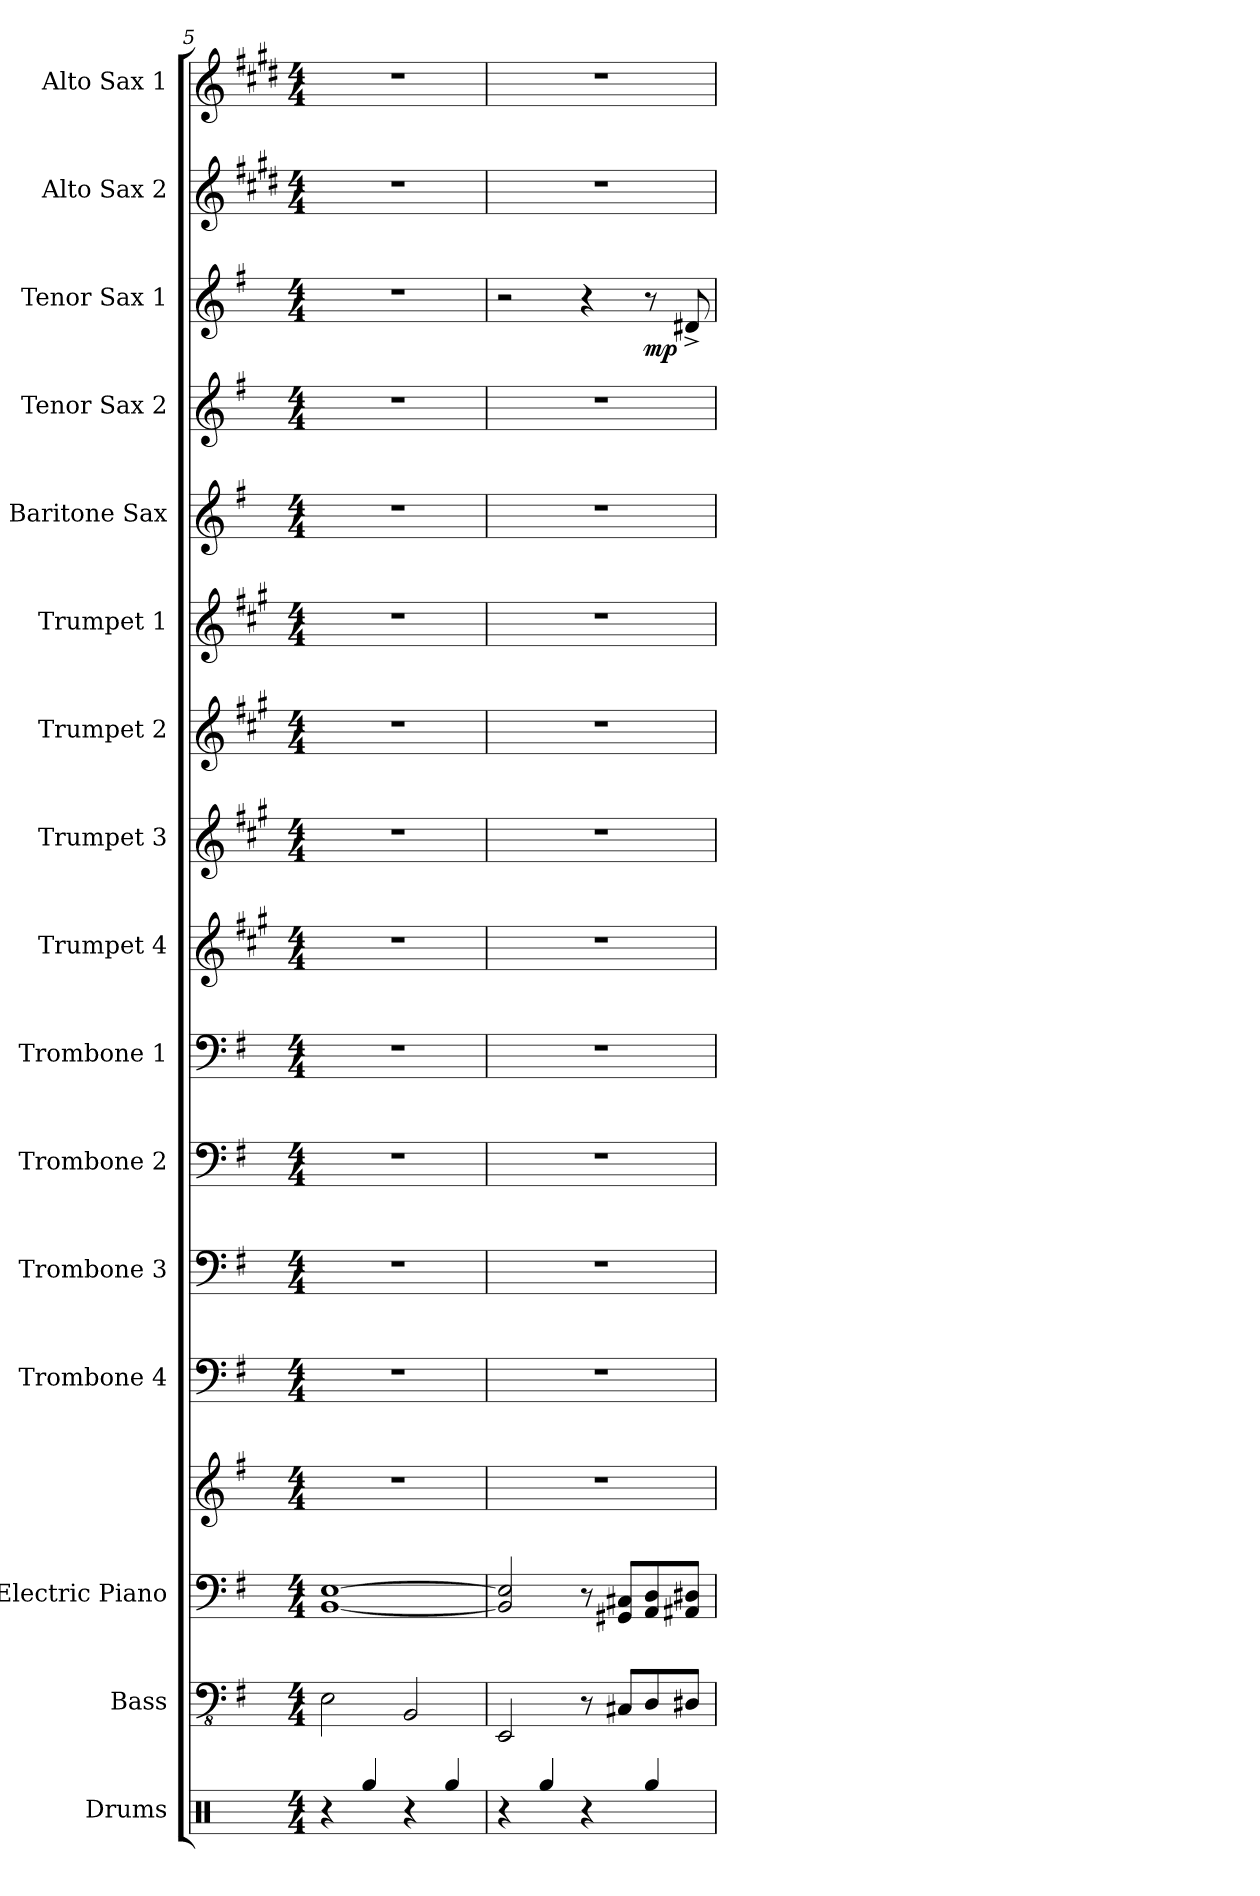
**kern	**kern	**kern	**kern	**kern	**kern	**kern	**kern	**kern	**kern	**kern	**kern	**kern	**kern	**kern	**dynam	**kern	**kern
*part16	*part15	*part14	*part14	*part13	*part12	*part11	*part10	*part9	*part8	*part7	*part6	*part5	*part4	*part3	*part3	*part2	*part1
*staff17	*staff16	*staff15	*staff14	*staff13	*staff12	*staff11	*staff10	*staff9	*staff8	*staff7	*staff6	*staff5	*staff4	*staff3	*staff3	*staff2	*staff1
*I"Drums	*I"Bass	*I"Electric Piano	*	*I"Trombone 4	*I"Trombone 3	*I"Trombone 2	*I"Trombone 1	*I"Trumpet 4	*I"Trumpet 3	*I"Trumpet 2	*I"Trumpet 1	*I"Baritone Sax	*I"Tenor Sax 2	*I"Tenor Sax 1	*	*I"Alto Sax 2	*I"Alto Sax 1
*I'Drums	*I'Bass	*I'E. Piano	*	*I'Tbn. 4	*I'Tbn. 3	*I'Tbn. 2	*I'Tbn. 1	*I'Tpt. 4	*I'Tpt. 3	*I'Tpt. 2	*I'Tpt. 1	*I'Bari	*I'Tenor 2	*I'Tenor 1	*	*I'Alto 2	*I'Alto 1
*clefX	*clefFv4	*clefF4	*clefG2	*clefF4	*clefF4	*clefF4	*clefF4	*clefG2	*clefG2	*clefG2	*clefG2	*clefG2	*clefG2	*clefG2	*	*clefG2	*clefG2
*	*	*	*	*	*	*	*	*ITrd1c2	*ITrd1c2	*ITrd1c2	*ITrd1c2	*ITrd12c21	*ITrd8c14	*ITrd8c14	*	*ITrd5c9	*ITrd5c9
*k[]	*k[f#]	*k[f#]	*k[f#]	*k[f#]	*k[f#]	*k[f#]	*k[f#]	*k[f#]	*k[f#]	*k[f#]	*k[f#]	*k[f#]	*k[f#]	*k[f#]	*	*k[f#]	*k[f#]
*M4/4	*M4/4	*M4/4	*M4/4	*M4/4	*M4/4	*M4/4	*M4/4	*M4/4	*M4/4	*M4/4	*M4/4	*M4/4	*M4/4	*M4/4	*	*M4/4	*M4/4
=5	=5	=5	=5	=5	=5	=5	=5	=5	=5	=5	=5	=5	=5	=5	=5	=5	=5
4r	2EE\	[1BB [1E	1r	1r	1r	1r	1r	1r	1r	1r	1r	1r	1r	1r	.	1r	1r
4Rgg/	.	.	.	.	.	.	.	.	.	.	.	.	.	.	.	.	.
4r	2BBB/	.	.	.	.	.	.	.	.	.	.	.	.	.	.	.	.
4Rgg/	.	.	.	.	.	.	.	.	.	.	.	.	.	.	.	.	.
=6	=6	=6	=6	=6	=6	=6	=6	=6	=6	=6	=6	=6	=6	=6	=6	=6	=6
4r	2EEE/	2BB/] 2E/]	1r	1r	1r	1r	1r	1r	1r	1r	1r	1r	1r	2r	.	1r	1r
4Rgg/	.	.	.	.	.	.	.	.	.	.	.	.	.	.	.	.	.
4r	8r	8r	.	.	.	.	.	.	.	.	.	.	.	4r	.	.	.
.	8CC#X/L	8GG#X/ 8C#X/L	.	.	.	.	.	.	.	.	.	.	.	.	.	.	.
!	!	!	!	!	!	!	!	!	!	!	!	!	!	!	!LO:DY:b	!	!
4Rgg/	8DD/	8AA/ 8D/	.	.	.	.	.	.	.	.	.	.	.	8r	mp	.	.
.	8DD#X/J	8AA#X/ 8D#X/J	.	.	.	.	.	.	.	.	.	.	.	8D#X^/	.	.	.
=	=	=	=	=	=	=	=	=	=	=	=	=	=	=	=	=	=
*-	*-	*-	*-	*-	*-	*-	*-	*-	*-	*-	*-	*-	*-	*-	*-	*-	*-
